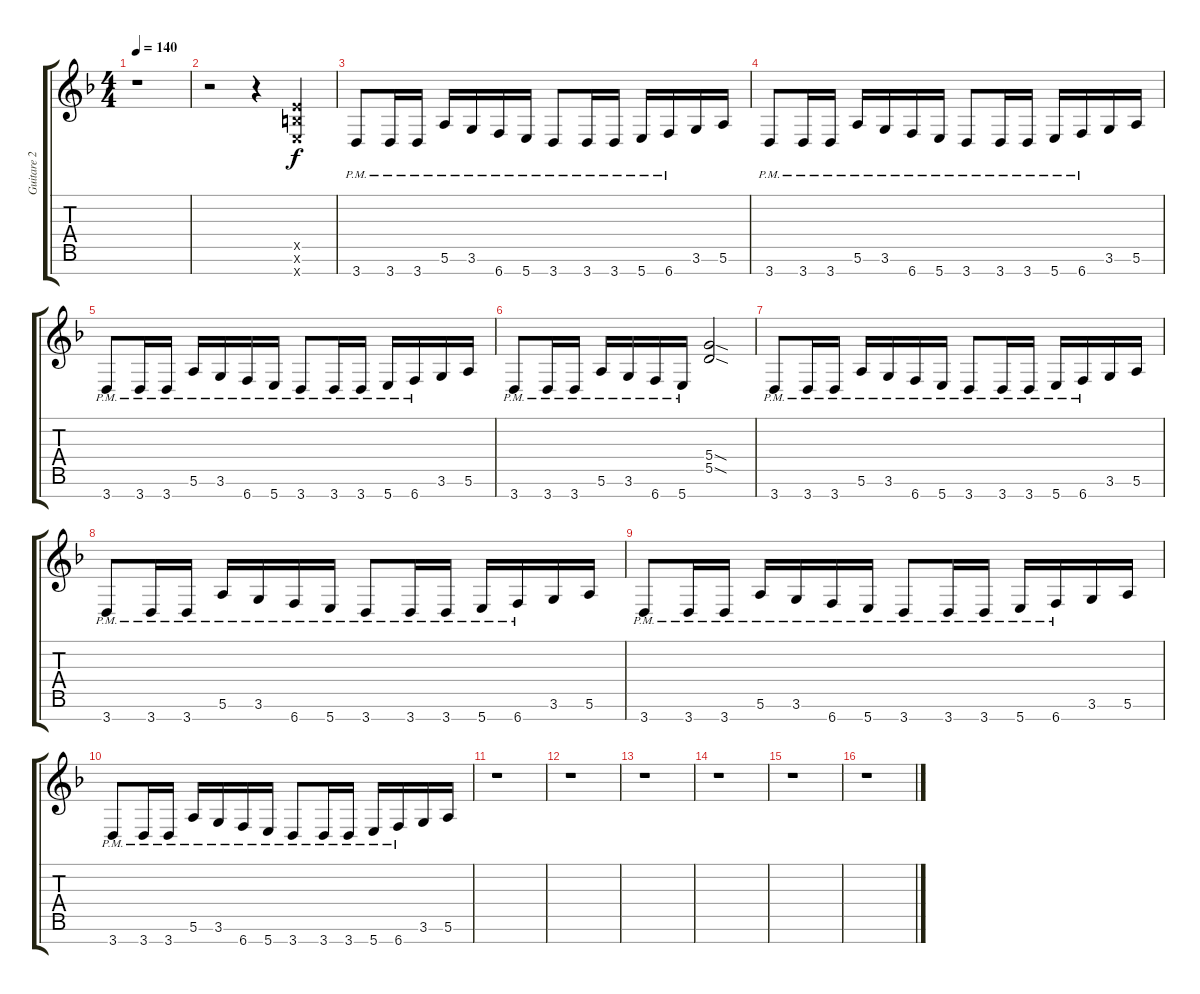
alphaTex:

\track ("Guitare 2" "Guitare 2") {instrument distortionguitar}
\staff {score tabs}
\tuning (E4 B3 G3 D3 A2 E2 B1) {hide}
\ts (4 4)
\tempo 140
\clef g2
\ks f
r.1{dy f} |
r.2 r.4 (7.5{x} 7.6{x} 5.7{x}).4 |
3.7{pm}.8 3.7{pm}.16 3.7{pm}.16 5.6{pm}.16 3.6{pm}.16 6.7{pm}.16 5.7{pm}.16 3.7{pm}.8 3.7{pm}.16 3.7{pm}.16 5.7{pm}.16 6.7{pm}.16 3.6.16 5.6.16 |
3.7{pm}.8 3.7{pm}.16 3.7{pm}.16 5.6{pm}.16 3.6{pm}.16 6.7{pm}.16 5.7{pm}.16 3.7{pm}.8 3.7{pm}.16 3.7{pm}.16 5.7{pm}.16 6.7{pm}.16 3.6.16 5.6.16 |
3.7{pm}.8 3.7{pm}.16 3.7{pm}.16 5.6{pm}.16 3.6{pm}.16 6.7{pm}.16 5.7{pm}.16 3.7{pm}.8 3.7{pm}.16 3.7{pm}.16 5.7{pm}.16 6.7{pm}.16 3.6.16 5.6.16 |
3.7{pm}.8 3.7{pm}.16 3.7{pm}.16 5.6{pm}.16 3.6{pm}.16 6.7{pm}.16 5.7{pm}.16 (5.4{sod} 5.5{sod}).2 |
3.7{pm}.8 3.7{pm}.16 3.7{pm}.16 5.6{pm}.16 3.6{pm}.16 6.7{pm}.16 5.7{pm}.16 3.7{pm}.8 3.7{pm}.16 3.7{pm}.16 5.7{pm}.16 6.7{pm}.16 3.6.16 5.6.16 |
3.7{pm}.8 3.7{pm}.16 3.7{pm}.16 5.6{pm}.16 3.6{pm}.16 6.7{pm}.16 5.7{pm}.16 3.7{pm}.8 3.7{pm}.16 3.7{pm}.16 5.7{pm}.16 6.7{pm}.16 3.6.16 5.6.16 |
3.7{pm}.8 3.7{pm}.16 3.7{pm}.16 5.6{pm}.16 3.6{pm}.16 6.7{pm}.16 5.7{pm}.16 3.7{pm}.8 3.7{pm}.16 3.7{pm}.16 5.7{pm}.16 6.7{pm}.16 3.6.16 5.6.16 |
3.7{pm}.8 3.7{pm}.16 3.7{pm}.16 5.6{pm}.16 3.6{pm}.16 6.7{pm}.16 5.7{pm}.16 3.7{pm}.8 3.7{pm}.16 3.7{pm}.16 5.7{pm}.16 6.7{pm}.16 3.6.16 5.6.16 |
r.1 |
r.1 |
r.1 |
r.1 |
r.1 |
r.1
